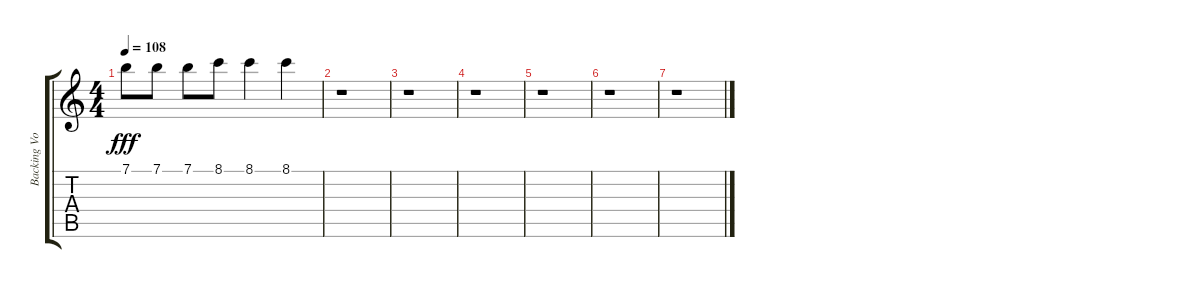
\track ("Backing Vocals" "Backing Vo") {instrument overdrivenguitar}
\staff {score tabs}
\tuning (E4 B3 G3 D3 A2 E2) {hide}
\ts (4 4)
\tempo 108
\clef g2
\ks c
7.1.8{dy fff} 7.1.8 7.1.8 8.1.8 8.1.4 8.1.4 |
r.1 |
r.1 |
r.1 |
r.1 |
r.1 |
r.1
